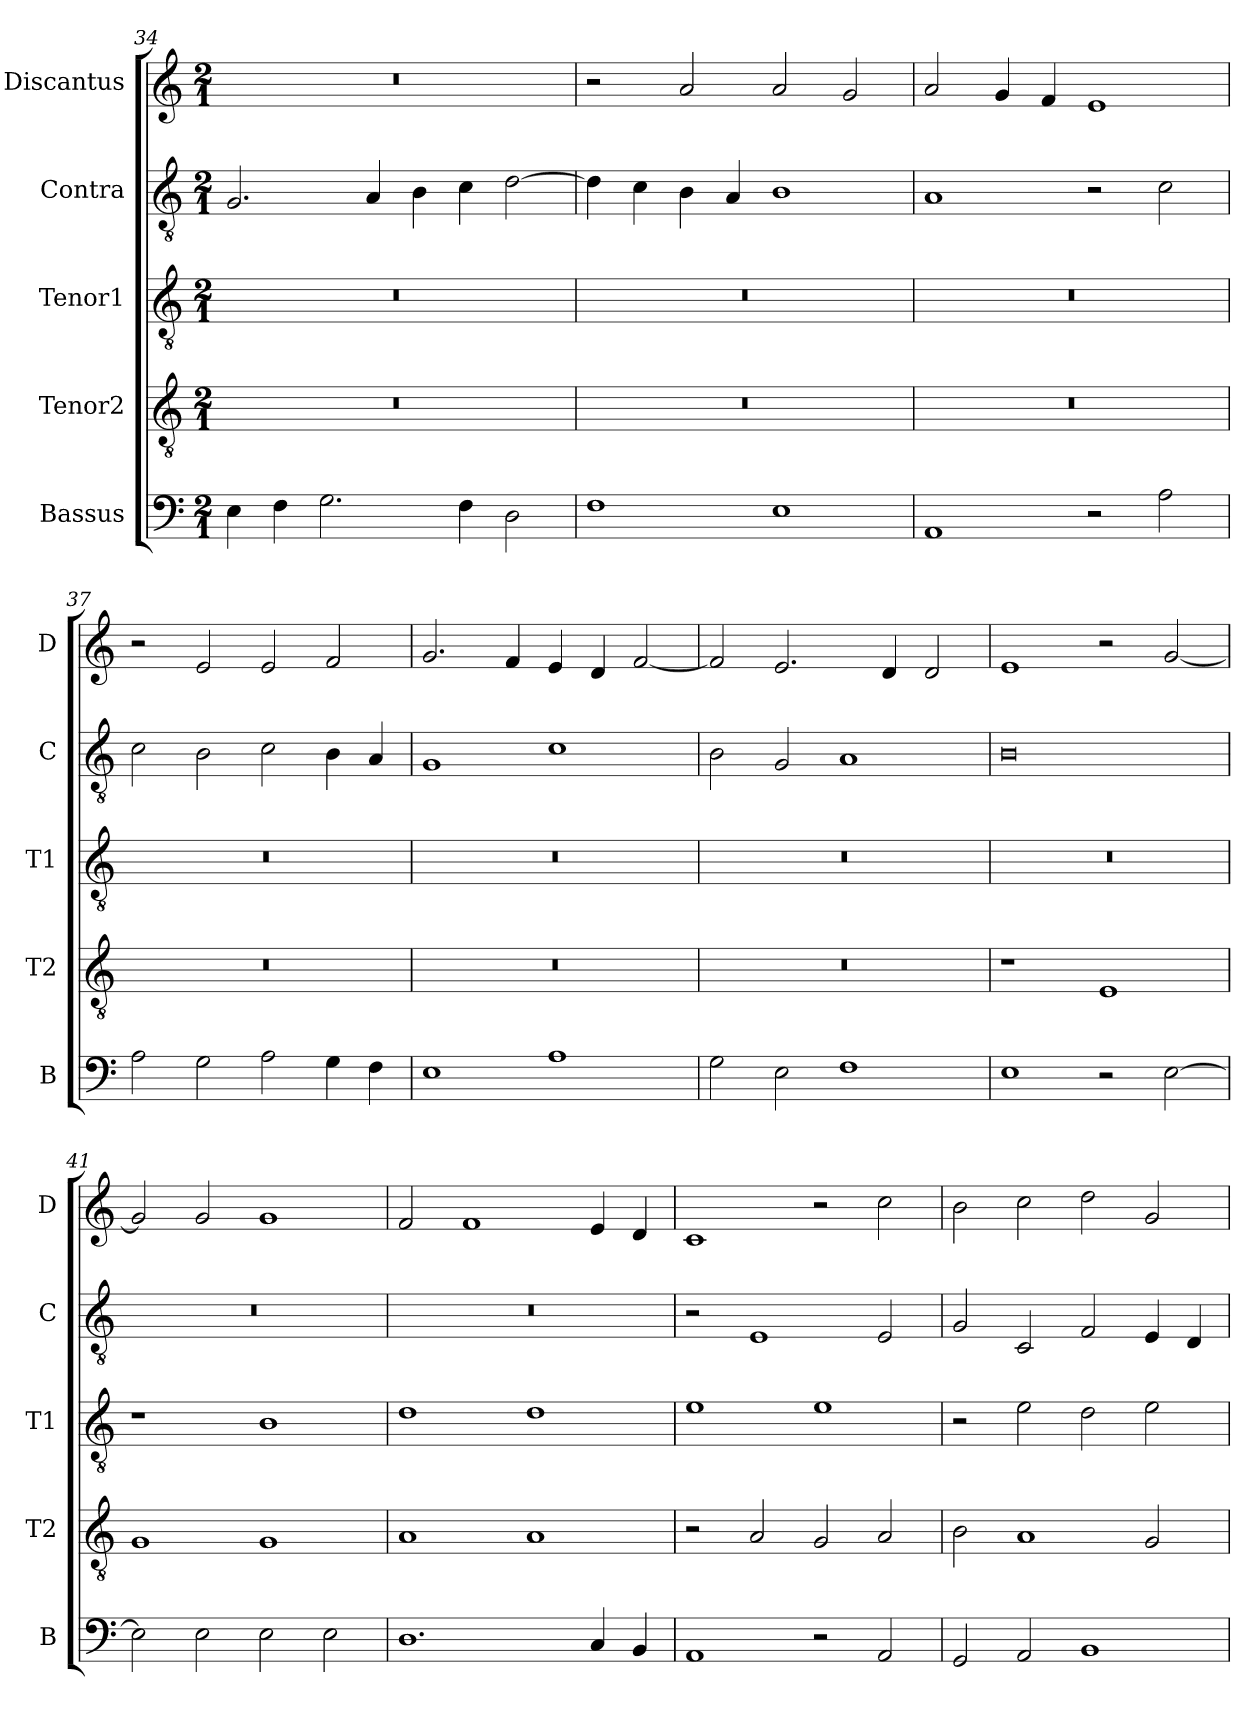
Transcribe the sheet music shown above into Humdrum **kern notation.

**kern	**kern	**kern	**kern	**kern
*part5	*part4	*part3	*part2	*part1
*staff5	*staff4	*staff3	*staff2	*staff1
*I"Bassus	*I"Tenor2	*I"Tenor1	*I"Contra	*I"Discantus
*I'B	*I'T2	*I'T1	*I'C	*I'D
*clefF4	*clefGv2	*clefGv2	*clefGv2	*clefG2
*k[]	*k[]	*k[]	*k[]	*k[]
*M2/1	*M2/1	*M2/1	*M2/1	*M2/1
=34	=34	=34	=34	=34
4E\	0r	0r	2.G/	0r
4F\	.	.	.	.
2.G\	.	.	.	.
.	.	.	4A/	.
.	.	.	4B\	.
4F\	.	.	4c\	.
2D\	.	.	[2d\	.
=35	=35	=35	=35	=35
1F	0r	0r	4d\]	2r
.	.	.	4c\	.
.	.	.	4B\	2a/
.	.	.	4A/	.
1E	.	.	1B	2a/
.	.	.	.	2g/
=36	=36	=36	=36	=36
1AA	0r	0r	1A	2a/
.	.	.	.	4g/
.	.	.	.	4f/
2r	.	.	2r	1e
2A\	.	.	2c\	.
=37	=37	=37	=37	=37
2A\	0r	0r	2c\	2r
2G\	.	.	2B\	2e/
2A\	.	.	2c\	2e/
4G\	.	.	4B\	2f/
4F\	.	.	4A/	.
=38	=38	=38	=38	=38
1E	0r	0r	1G	2.g/
.	.	.	.	4f/
1A	.	.	1c	4e/
.	.	.	.	4d/
.	.	.	.	[2f/
=39	=39	=39	=39	=39
2G\	0r	0r	2B\	2f/]
2E\	.	.	2G/	2.e/
1F	.	.	1A	.
.	.	.	.	4d/
.	.	.	.	2d/
=40	=40	=40	=40	=40
1E	1r	0r	0B	1e
2r	1E	.	.	2r
[2E\	.	.	.	[2g/
=41	=41	=41	=41	=41
2E\]	1G	1r	0r	2g/]
2E\	.	.	.	2g/
2E\	1G	1B	.	1g
2E\	.	.	.	.
=42	=42	=42	=42	=42
1.D	1A	1d	0r	2f/
.	.	.	.	1f
.	1A	1d	.	.
4C/	.	.	.	4e/
4BB/	.	.	.	4d/
=43	=43	=43	=43	=43
1AA	2r	1e	2r	1c
.	2A/	.	1E	.
2r	2G/	1e	.	2r
2AA/	2A/	.	2E/	2cc\
=44	=44	=44	=44	=44
2GG/	2B\	2r	2G/	2b\
2AA/	1A	2e\	2C/	2cc\
1BB	.	2d\	2F/	2dd\
.	2G/	2e\	4E/	2g/
.	.	.	4D/	.
=	=	=	=	=
*-	*-	*-	*-	*-
